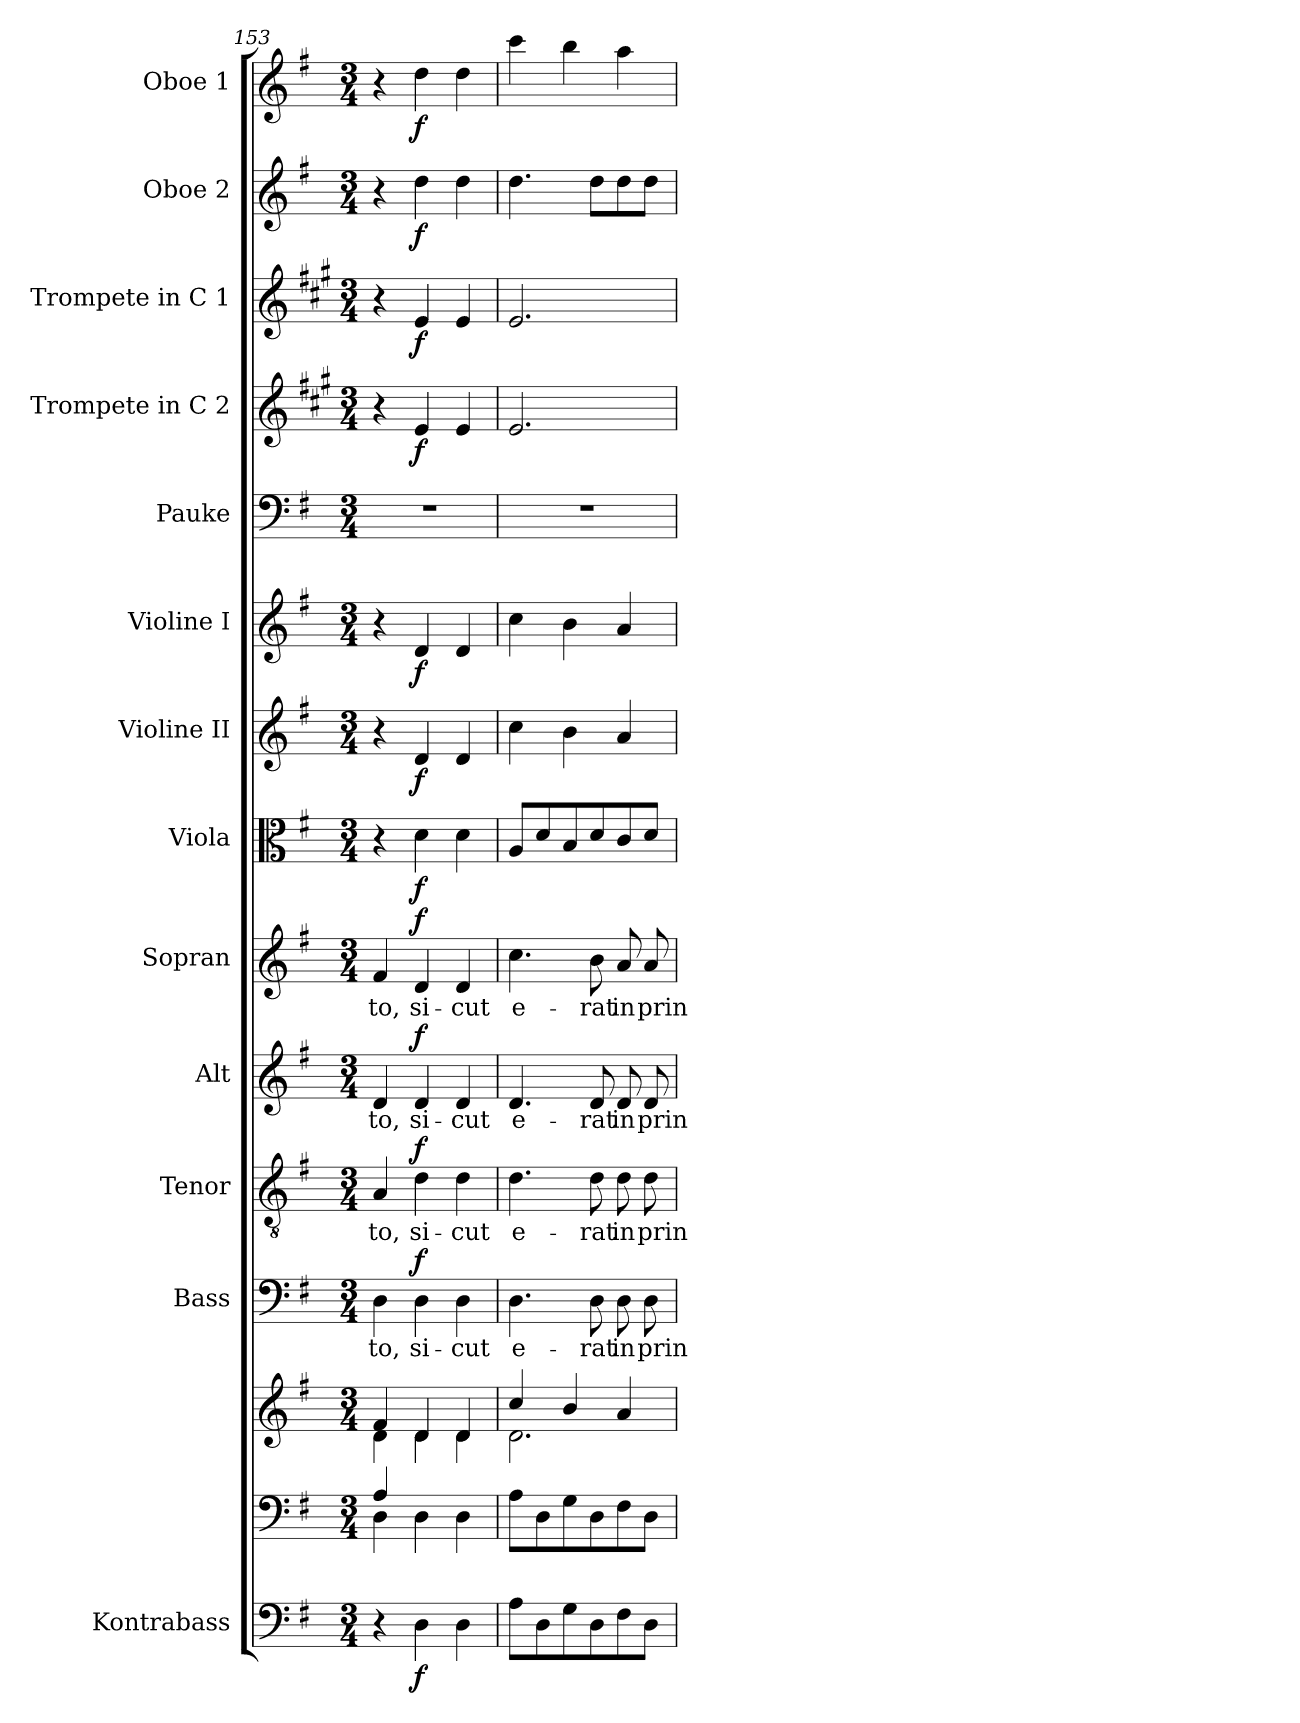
**kern	**dynam	**kern	**kern	**kern	**text	**dynam	**kern	**text	**dynam	**kern	**text	**dynam	**kern	**text	**dynam	**kern	**dynam	**kern	**dynam	**kern	**dynam	**kern	**kern	**dynam	**kern	**dynam	**kern	**dynam	**kern	**dynam
*part14	*part14	*part13	*part13	*part12	*part12	*part12	*part11	*part11	*part11	*part10	*part10	*part10	*part9	*part9	*part9	*part8	*part8	*part7	*part7	*part6	*part6	*part5	*part4	*part4	*part3	*part3	*part2	*part2	*part1	*part1
*staff15	*staff15	*staff14	*staff13	*staff12	*staff12	*staff12	*staff11	*staff11	*staff11	*staff10	*staff10	*staff10	*staff9	*staff9	*staff9	*staff8	*staff8	*staff7	*staff7	*staff6	*staff6	*staff5	*staff4	*staff4	*staff3	*staff3	*staff2	*staff2	*staff1	*staff1
*I"Kontrabass	*	*	*	*I"Bass	*	*	*I"Tenor	*	*	*I"Alt	*	*	*I"Sopran	*	*	*I"Viola	*	*I"Violine II	*	*I"Violine I	*	*I"Pauke	*I"Trompete in C 2	*	*I"Trompete in C 1	*	*I"Oboe 2	*	*I"Oboe 1	*
*I'Kb.	*	*	*	*I'B	*	*	*I'T	*	*	*I'A	*	*	*I'S	*	*	*I'Vla.	*	*I'Vl. II	*	*I'Vl. I	*	*I'Pk.	*	*	*	*	*I'Ob. 2	*	*I'Ob. 1	*
*clefF4	*	*clefF4	*clefG2	*clefF4	*	*	*clefGv2	*	*	*clefG2	*	*	*clefG2	*	*	*clefC3	*	*clefG2	*	*clefG2	*	*clefF4	*clefG2	*	*clefG2	*	*clefG2	*	*clefG2	*
*ITrd7c12	*	*	*	*	*	*	*	*	*	*	*	*	*	*	*	*	*	*	*	*	*	*	*ITrd1c2	*	*ITrd1c2	*	*	*	*	*
*k[f#]	*	*k[f#]	*k[f#]	*k[f#]	*	*	*k[f#]	*	*	*k[f#]	*	*	*k[f#]	*	*	*k[f#]	*	*k[f#]	*	*k[f#]	*	*k[f#]	*k[f#]	*	*k[f#]	*	*k[f#]	*	*k[f#]	*
*G:	*	*G:	*G:	*G:	*	*	*G:	*	*	*G:	*	*	*G:	*	*	*G:	*	*G:	*	*G:	*	*G:	*G:	*	*G:	*	*G:	*	*G:	*
*M3/4	*	*M3/4	*M3/4	*M3/4	*	*	*M3/4	*	*	*M3/4	*	*	*M3/4	*	*	*M3/4	*	*M3/4	*	*M3/4	*	*M3/4	*M3/4	*	*M3/4	*	*M3/4	*	*M3/4	*
=153	=153	=153	=153	=153	=153	=153	=153	=153	=153	=153	=153	=153	=153	=153	=153	=153	=153	=153	=153	=153	=153	=153	=153	=153	=153	=153	=153	=153	=153	=153
*	*	*^	*^	*	*	*	*	*	*	*	*	*	*	*	*	*	*	*	*	*	*	*	*	*	*	*	*	*	*	*
!	!	!	!	!	!	!	!LO:LY:b	!	!	!LO:LY:b	!	!	!LO:LY:b	!	!	!LO:LY:b	!	!	!	!	!	!	!	!	!	!	!	!	!	!	!	!
4r	.	4A/	4D\	4f#/	4d\	4D\	-to,	.	4A/	-to,	.	4d/	-to,	.	4f#/	-to,	.	4r	.	4r	.	4r	.	2.r	4r	.	4r	.	4r	.	4r	.
!	!LO:DY:b	!	!	!	!	!	!LO:LY:b	!LO:DY:a	!	!LO:LY:b	!LO:DY:a	!	!LO:LY:b	!LO:DY:a	!	!LO:LY:b	!LO:DY:a	!	!LO:DY:b	!	!LO:DY:b	!	!LO:DY:b	!	!	!LO:DY:b	!	!LO:DY:b	!	!LO:DY:b	!	!LO:DY:b
4DD\	f	2ryy	4D\	4d/	4d\	4D\	si-	f	4d\	si-	f	4d/	si-	f	4d/	si-	f	4d\	f	4d/	f	4d/	f	.	4d/	f	4d/	f	4dd\	f	4dd\	f
!	!	!	!	!	!	!	!LO:LY:b	!	!	!LO:LY:b	!	!	!LO:LY:b	!	!	!LO:LY:b	!	!	!	!	!	!	!	!	!	!	!	!	!	!	!	!
4DD\	.	.	4D\	4d/	4d\	4D\	-cut	.	4d\	-cut	.	4d/	-cut	.	4d/	-cut	.	4d\	.	4d/	.	4d/	.	.	4d/	.	4d/	.	4dd\	.	4dd\	.
=154	=154	=154	=154	=154	=154	=154	=154	=154	=154	=154	=154	=154	=154	=154	=154	=154	=154	=154	=154	=154	=154	=154	=154	=154	=154	=154	=154	=154	=154	=154	=154	=154
!	!	!	!	!	!	!	!LO:LY:b	!	!	!LO:LY:b	!	!	!LO:LY:b	!	!	!LO:LY:b	!	!	!	!	!	!	!	!	!	!	!	!	!	!	!	!
*	*	*v	*v	*	*	*	*	*	*	*	*	*	*	*	*	*	*	*	*	*	*	*	*	*	*	*	*	*	*	*	*	*
8AA\L	.	8A\L	4cc/	2.d\	4.D\	e-	.	4.d\	e-	.	4.d/	e-	.	4.cc\	e-	.	8A/L	.	4cc\	.	4cc\	.	2.r	2.d/	.	2.d/	.	4.dd\	.	4ccc\	.
8DD\	.	8D\	.	.	.	.	.	.	.	.	.	.	.	.	.	.	8d/	.	.	.	.	.	.	.	.	.	.	.	.	.	.
8GG\	.	8G\	4b/	.	.	.	.	.	.	.	.	.	.	.	.	.	8B/	.	4b\	.	4b\	.	.	.	.	.	.	.	.	4bb\	.
!	!	!	!	!	!	!LO:LY:b	!	!	!LO:LY:b	!	!	!LO:LY:b	!	!	!LO:LY:b	!	!	!	!	!	!	!	!	!	!	!	!	!	!	!	!
8DD\	.	8D\	.	.	8D\	-rat	.	8d\	-rat	.	8d/	-rat	.	8b\	-rat	.	8d/	.	.	.	.	.	.	.	.	.	.	8dd\L	.	.	.
!	!	!	!	!	!	!LO:LY:b	!	!	!LO:LY:b	!	!	!LO:LY:b	!	!	!LO:LY:b	!	!	!	!	!	!	!	!	!	!	!	!	!	!	!	!
8FF#\	.	8F#\	4a/	.	8D\	in	.	8d\	in	.	8d/	in	.	8a/	in	.	8c/	.	4a/	.	4a/	.	.	.	.	.	.	8dd\	.	4aa\	.
!	!	!	!	!	!	!LO:LY:b	!	!	!LO:LY:b	!	!	!LO:LY:b	!	!	!LO:LY:b	!	!	!	!	!	!	!	!	!	!	!	!	!	!	!	!
8DD\J	.	8D\J	.	.	8D\	prin-	.	8d\	prin-	.	8d/	prin-	.	8a/	prin-	.	8d/J	.	.	.	.	.	.	.	.	.	.	8dd\J	.	.	.
*	*	*	*v	*v	*	*	*	*	*	*	*	*	*	*	*	*	*	*	*	*	*	*	*	*	*	*	*	*	*	*	*
=	=	=	=	=	=	=	=	=	=	=	=	=	=	=	=	=	=	=	=	=	=	=	=	=	=	=	=	=	=	=
*-	*-	*-	*-	*-	*-	*-	*-	*-	*-	*-	*-	*-	*-	*-	*-	*-	*-	*-	*-	*-	*-	*-	*-	*-	*-	*-	*-	*-	*-	*-
